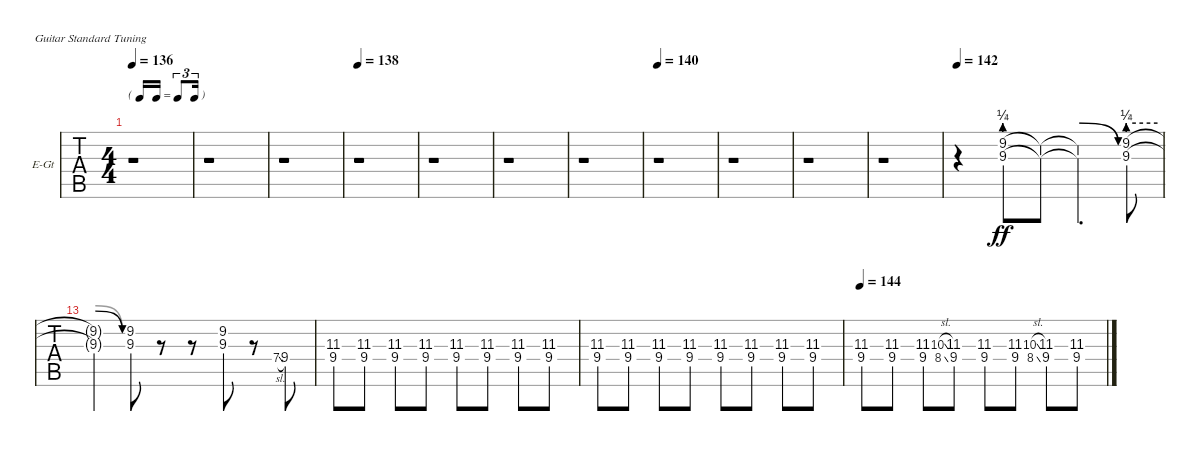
\bracketExtendMode nobrackets
\firstSystemTrackNameOrientation horizontal
\otherSystemsTrackNameOrientation horizontal
\defaultBarNumberDisplay FirstOfSystem
\track ("End Solo" "E-Gt") {instrument distortionguitar}
\staff {tabs}
\tuning (E4 B3 G3 D3 A2 E2)
\ts (4 4)
\tf triplet16th
\tempo 136
\clef g2
\ks c#minor
r.1{dy ff} |
r.1 |
r.1 |
\tempo 138
\ks e
r.1 |
\ks c#minor
r.1 |
r.1 |
r.1 |
\tempo 140
\ks e
r.1 |
\ks c#minor
r.1 |
r.1 |
r.1 |
\tempo 142
\ks e
r.4 (9.2{be (prebend 0 1 60 1)} 9.3{be (prebend 0 2 60 2)}).8 (9.2{t} 9.3{t}).8 (9.2{be (prebendrelease 0 1 60 0) t} 9.3{be (prebendrelease 0 2 60 0) t}).4{d} (9.2{be (prebend 0 1 60 1)} 9.3{be (prebend 0 2 60 2)}).8 |
\ks c#minor
(9.2{be (release 0 1 60 0) t} 9.3{be (release 0 2 60 0) t}).4 (9.2 9.3).8 r.8 r.8 (9.2 9.3).8 r.8 7.4{sl}.8{gr} 9.4.8 |
(11.3 9.4).8 (11.3 9.4).8 (11.3 9.4).8 (11.3 9.4).8 (11.3 9.4).8 (11.3 9.4).8 (11.3 9.4).8 (11.3 9.4).8 |
(11.3 9.4).8 (11.3 9.4).8 (11.3 9.4).8 (11.3 9.4).8 (11.3 9.4).8 (11.3 9.4).8 (11.3 9.4).8 (11.3 9.4).8 |
\tempo 144
\ks e
(11.3 9.4).8 (11.3 9.4).8 (11.3 9.4).8 (10.3{sl} 8.4{sl}).8{gr} (11.3 9.4).8 (11.3 9.4).8 (11.3 9.4).8 (10.3{sl} 8.4{sl}).8{gr} (11.3 9.4).8 (11.3 9.4).8
